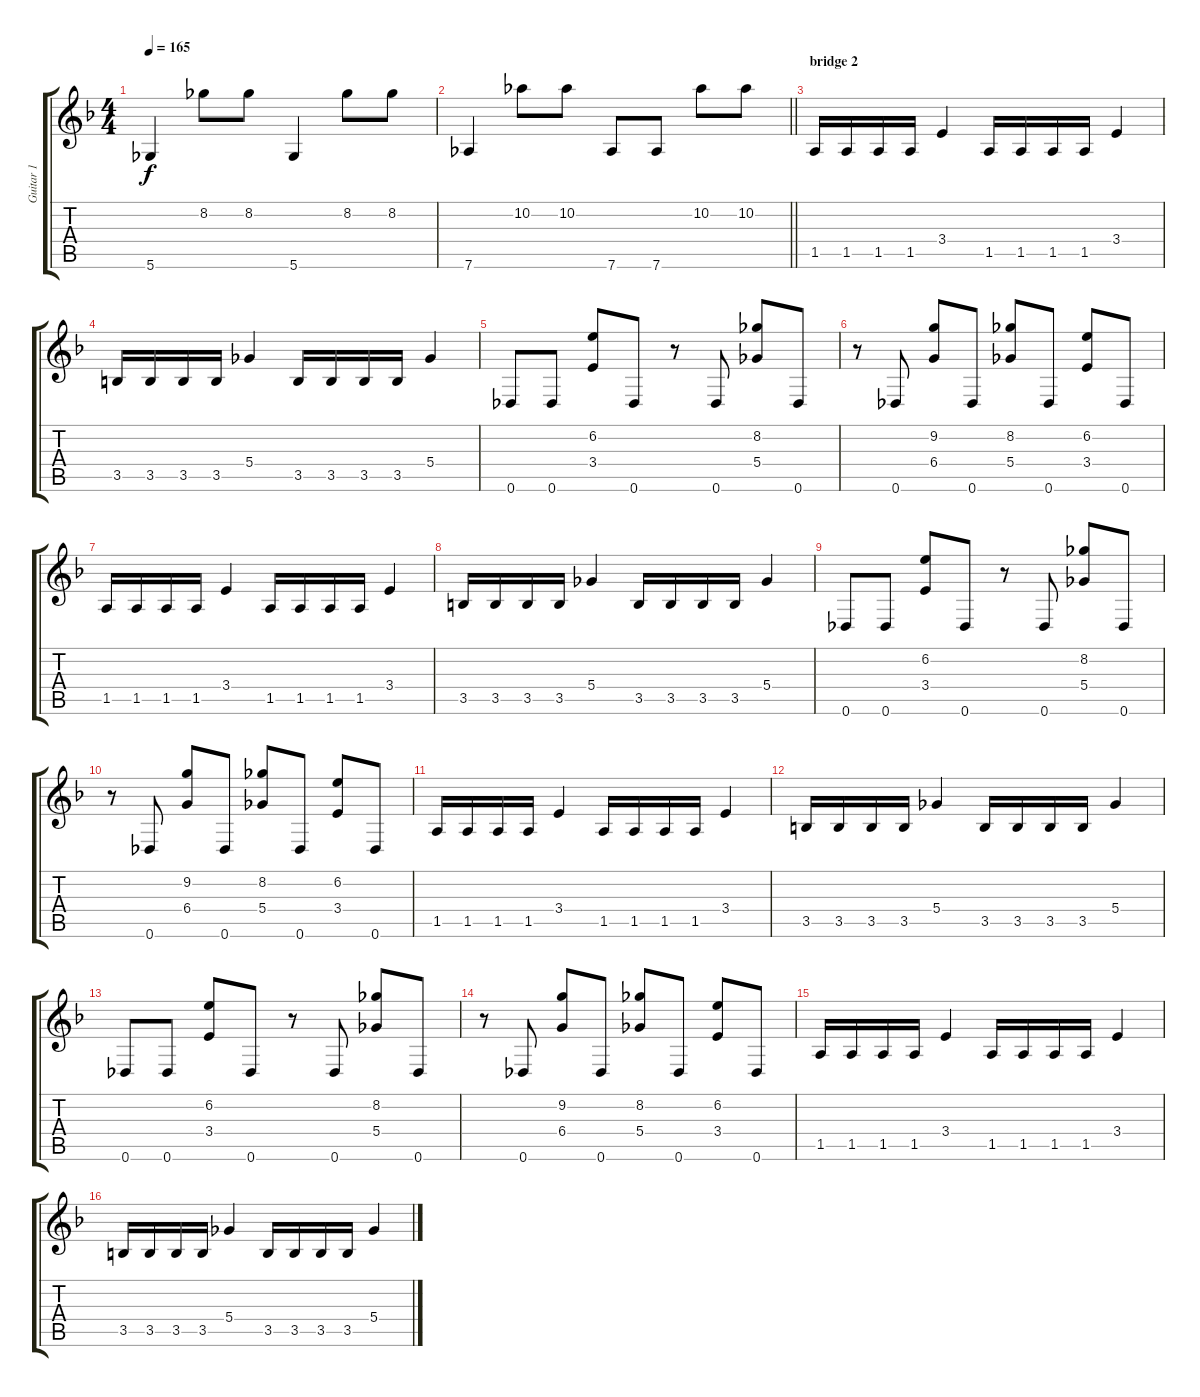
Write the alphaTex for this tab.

\track ("Guitar 1" "Guitar 1") {instrument distortionguitar}
\staff {score tabs}
\tuning (Eb4 Bb3 Gb3 Db3 Ab2 Db2) {hide}
\ts (4 4)
\tempo 165
\clef g2
\ks f
5.6.4{dy f} 8.2.8 8.2.8 5.6.4 8.2.8 8.2.8 |
\barLineRight lightlight
7.6.4 10.2.8 10.2.8 7.6.8 7.6.8 10.2.8 10.2.8 |
\section ("" "bridge 2")
1.5.16 1.5.16 1.5.16 1.5.16 3.4.4 1.5.16 1.5.16 1.5.16 1.5.16 3.4.4 |
3.5.16 3.5.16 3.5.16 3.5.16 5.4.4 3.5.16 3.5.16 3.5.16 3.5.16 5.4.4 |
0.6.8 0.6.8 (6.2 3.4).8 0.6.8 r.8 0.6.8 (8.2 5.4).8 0.6.8 |
r.8 0.6.8 (9.2 6.4).8 0.6.8 (8.2 5.4).8 0.6.8 (6.2 3.4).8 0.6.8 |
1.5.16 1.5.16 1.5.16 1.5.16 3.4.4 1.5.16 1.5.16 1.5.16 1.5.16 3.4.4 |
3.5.16 3.5.16 3.5.16 3.5.16 5.4.4 3.5.16 3.5.16 3.5.16 3.5.16 5.4.4 |
0.6.8 0.6.8 (6.2 3.4).8 0.6.8 r.8 0.6.8 (8.2 5.4).8 0.6.8 |
r.8 0.6.8 (9.2 6.4).8 0.6.8 (8.2 5.4).8 0.6.8 (6.2 3.4).8 0.6.8 |
1.5.16 1.5.16 1.5.16 1.5.16 3.4.4 1.5.16 1.5.16 1.5.16 1.5.16 3.4.4 |
3.5.16 3.5.16 3.5.16 3.5.16 5.4.4 3.5.16 3.5.16 3.5.16 3.5.16 5.4.4 |
0.6.8 0.6.8 (6.2 3.4).8 0.6.8 r.8 0.6.8 (8.2 5.4).8 0.6.8 |
r.8 0.6.8 (9.2 6.4).8 0.6.8 (8.2 5.4).8 0.6.8 (6.2 3.4).8 0.6.8 |
1.5.16 1.5.16 1.5.16 1.5.16 3.4.4 1.5.16 1.5.16 1.5.16 1.5.16 3.4.4 |
3.5.16 3.5.16 3.5.16 3.5.16 5.4.4 3.5.16 3.5.16 3.5.16 3.5.16 5.4.4
